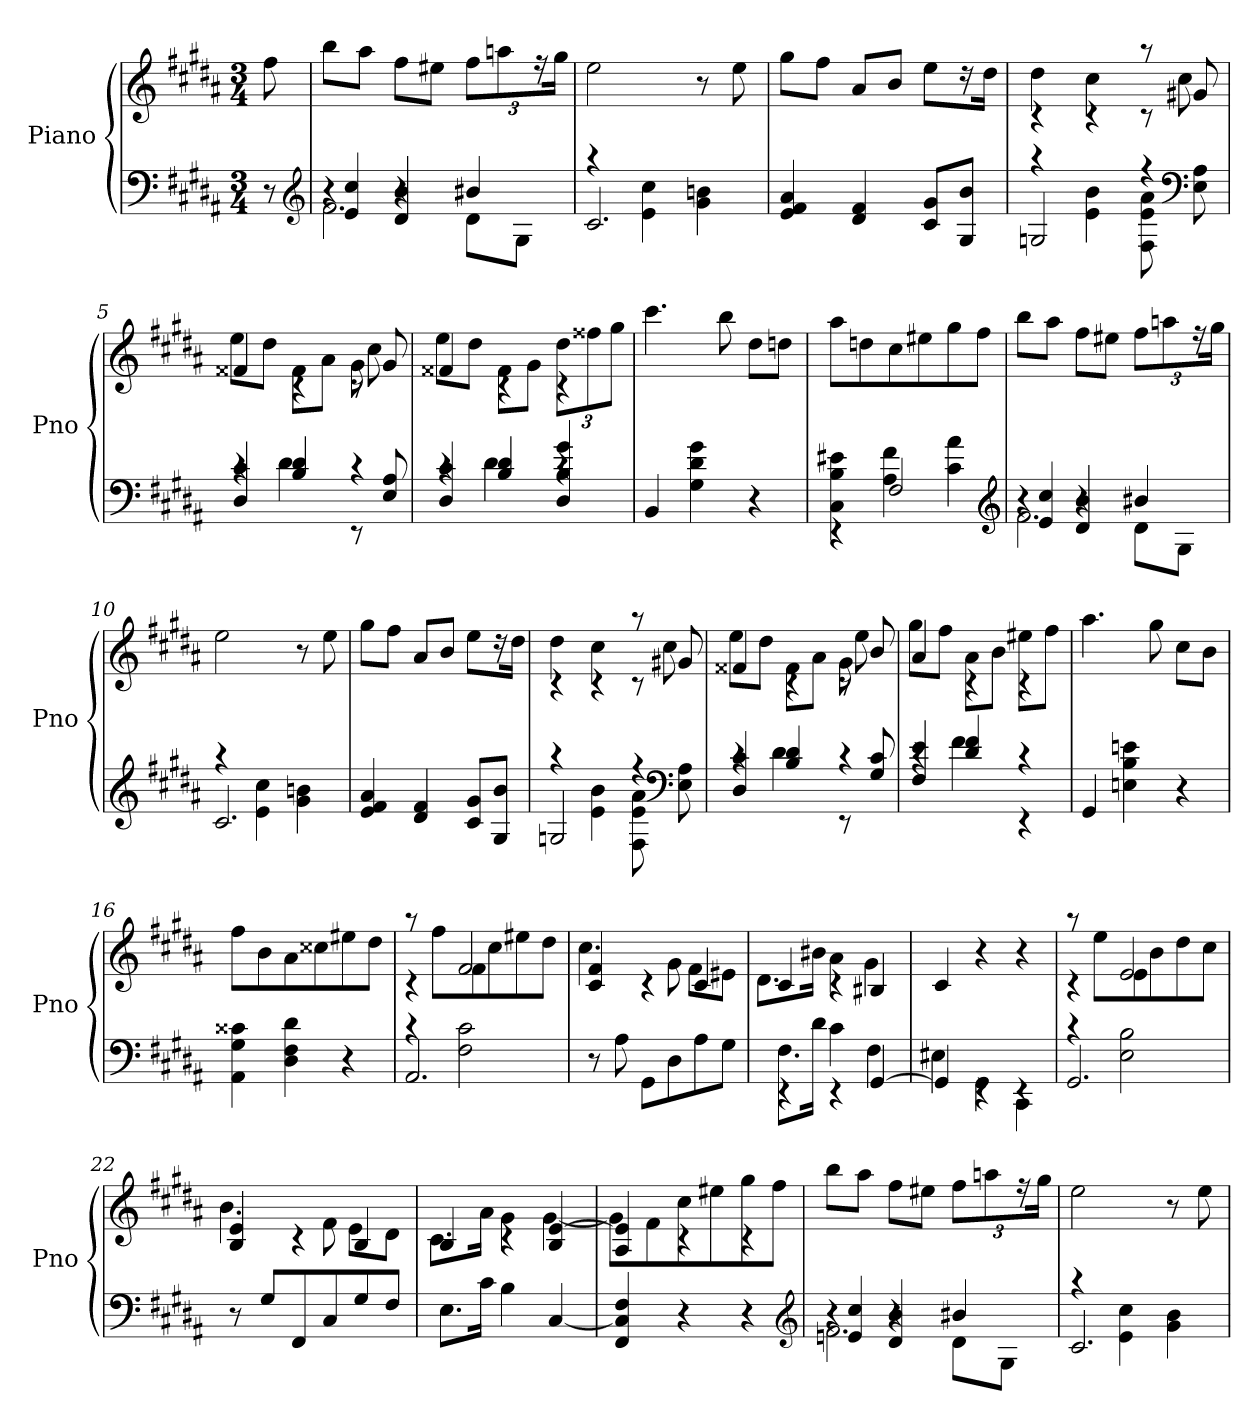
**kern	**kern
*part1	*part1
*staff2	*staff1
*I"Piano	*
*I'Pno	*
*clefF4	*clefG2
*k[f#c#g#d#a#]	*k[f#c#g#d#a#]
*B:	*B:
*M3/4	*M3/4
=	=
8r	8ff#
*clefG2	*
=1	=1
*^	*
*	*^	*
4r	2.f#	4e 4cc#	8bbL
.	.	.	8aa#J
4r	.	4d# 4b	8ff#L
.	.	.	8ee#XJ
8d#\L	.	4b#X	12ff#L
.	.	.	12aan
8G#\J	.	.	.
.	.	.	24r
.	.	.	24gg#Jk
*	*v	*v	*
=2	=2	=2
2.c#	4raa	2ee
.	4e 4cc#	.
.	4g# 4bn	8r
.	.	8ee
*v	*v	*
=3	=3
4e 4f# 4a#	8gg#L
.	8ff#J
4d# 4f#	8a#L
.	8bJ
8c# 8g#L	8eeL
8G# 8bJ	16r
.	16dd#Jk
=4	=4
*^	*^
2Gn	4raa	4rc	4dd#
.	4e 4b	4rc	4cc#
4rc	8F# 8e 8a#	8rc	8raa
*clefF4	*	*	*
.	8E 8A#	8g#X	8cc#
=5	=5	=5	=5
4D# 4c#	4rc	4f##X	8eeL
.	.	.	8dd#J
4B 4d#	4d#	4rc	8f##L
.	.	.	8a#J
8rEE	4rc	8rc	8g#
8E 8A#	.	8g#	8cc#
=6	=6	=6	=6
4D# 4c#	4rc	4f##X	8eeL
.	.	.	8dd#J
4B 4d#	4d#	4rc	8f##L
.	.	.	8g#J
4D# 4B 4g#	4rc	4rc	12dd#L
.	.	.	12ff##X
.	.	.	12gg#J
*v	*v	*	*
*	*v	*v
=7	=7
4BB	4.ccc#
4G# 4d# 4g#	.
.	8bb
4r	8dd#L
.	8ddnJ
=8	=8
*^	*
4rEE	4C# 4B 4e#X	8aa#L
.	.	8ddn
2F#	4A# 4f#	8cc#
.	.	8ee#X
.	4c# 4a#	8gg#
.	.	8ff#J
*v	*v	*
*clefG2	*
=9	=9
*^	*
*	*^	*
4r	2.f#	4e 4cc#	8bbL
.	.	.	8aa#J
4r	.	4d# 4b	8ff#L
.	.	.	8ee#XJ
8d#\L	.	4b#X	12ff#L
.	.	.	12aan
8G#\J	.	.	.
.	.	.	24r
.	.	.	24gg#Jk
*	*v	*v	*
=10	=10	=10
2.c#	4raa	2ee
.	4e 4cc#	.
.	4g# 4bn	8r
.	.	8ee
*v	*v	*
=11	=11
4e 4f# 4a#	8gg#L
.	8ff#J
4d# 4f#	8a#L
.	8bJ
8c# 8g#L	8eeL
8G# 8bJ	16r
.	16dd#Jk
=12	=12
*^	*^
2Gn	4raa	4rc	4dd#
.	4e 4b	4rc	4cc#
4rc	8F# 8e 8a#	8rc	8raa
*clefF4	*	*	*
.	8E 8A#	8g#X	8cc#
=13	=13	=13	=13
4D# 4c#	4rc	4f##X	8eeL
.	.	.	8dd#J
4B 4d#	4d#	4rc	8f##L
.	.	.	8a#J
8rEE	4rc	8rc	8g#
8G# 8c#	.	8b	8ee
=14	=14	=14	=14
4F# 4e	4rc	4a#	8gg#L
.	.	.	8ff#J
4d# 4f#	4f#	4rc	8a#L
.	.	.	8bJ
4rEE	4rc	4rc	8ee#XL
.	.	.	8ff#J
*v	*v	*	*
*	*v	*v
=15	=15
4GG#	4.aa#
4En 4B 4en	.
.	8gg#
4r	8cc#L
.	8bJ
=16	=16
4AA# 4G# 4c##X	8ff#L
.	8b
4D# 4F# 4d#	8a#
.	8cc##X
4r	8ee#X
.	8dd#J
=17	=17
*^	*^
2.AA#	4rc	4rc	8raa
.	.	.	8ff#L
.	2F# 2c#	2f#	8f#
.	.	.	8cc#
.	.	.	8ee#X
.	.	.	8dd#J
*v	*v	*	*
=18	=18	=18
8r	4c# 4f#	4.cc#
8A#	.	.
8GG#L	4rc	.
8D#	.	8g#
8A#	4c#	8f#L
8G#J	.	8e#XJ
=19	=19	=19
*^	*	*
4rEE	8.F#L	4c#	8.d#L
.	16d#Jk	.	16b#XJk
4rEE	4c#	4rc	4a#
[4GG#	4F#	4B#X	4g#
*	*	*v	*v
=20	=20	=20
4GG#]	4E#X	4c#
4rEE	4GG#	4r
4rEE	4CC#	4r
=21	=21	=21
*	*	*^
2.GG#	4rc	4rc	8raa
.	.	.	8eeL
.	2E 2B	2e	8e
.	.	.	8b
.	.	.	8dd#
.	.	.	8cc#J
*v	*v	*	*
=22	=22	=22
8r	4B 4e	4.b
8G#L	.	.
8FF#	4rc	.
8C#	.	8f#
8G#	4B	8eL
8F#J	.	8d#J
=23	=23	=23
8.EL	4B	8.c#L
16c#Jk	.	16a#Jk
4B	4rc	4g#
[4C#	4B [4e	[4g#
=24	=24	=24
4FF# 4C#] 4F#	4A# 4e]	8g#L]
.	.	8f#
4r	4rc	8cc#
.	.	8ee#X
4r	4rc	8gg#
.	.	8ff#J
*	*v	*v
*clefG2	*
=25	=25
*^	*
*	*^	*
4r	2.f#	4en 4cc#	8bbL
.	.	.	8aa#J
4r	.	4d# 4b	8ff#L
.	.	.	8ee#XJ
8d#\L	.	4b#X	12ff#L
.	.	.	12aan
8G#\J	.	.	.
.	.	.	24r
.	.	.	24gg#Jk
*	*v	*v	*
=26	=26	=26
2.c#	4raa	2ee
.	4e 4cc#	.
.	4g# 4b	8r
.	.	8ee
*v	*v	*
=	=
*-	*-
